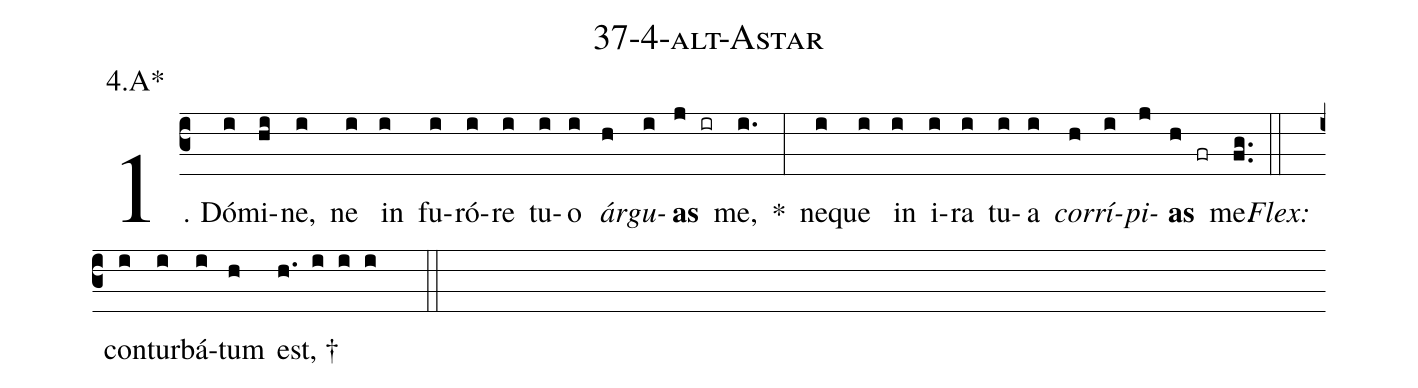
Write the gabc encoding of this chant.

name: 37-4-alt-Astar;
annotation: 4.A*;
%%
(c3)1. Dó(i)mi(hi)ne,(i) ne(i) in(i) fu(i)ró(i)re(i) tu(i)o(i) <i>ár</i>(h)<i>gu</i>(i)<b>as</b>(j ir) me,(i.) *(:) ne(i)que(i) in(i) i(i)ra(i) tu(i)a(i) <i>cor</i>(h)<i>rí</i>(i)<i>pi</i>(j)<b>as</b>(h fr) me.(fg..) (::)
<i>Flex:</i>()  con(i)tur(i)bá(i)tum(h) est, †(h. i i i  ::)
